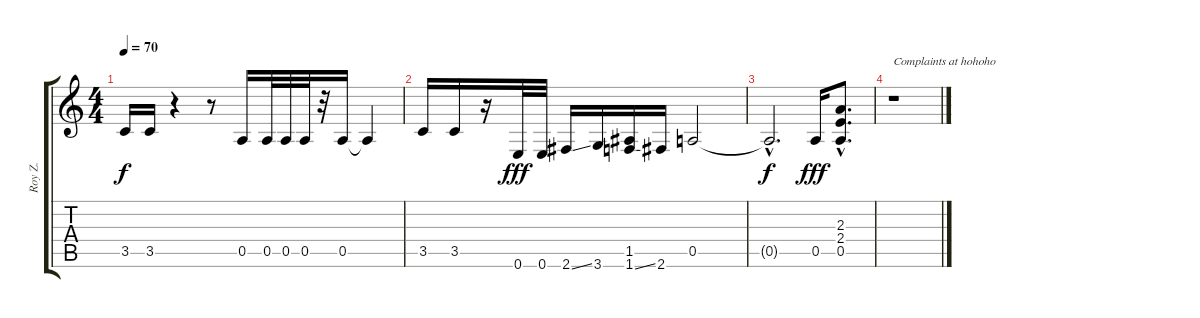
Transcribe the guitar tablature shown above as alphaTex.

\track ("Roy Z." "Roy Z.") {instrument distortionguitar}
\staff {score tabs}
\tuning (E4 B3 G3 D3 A2 E2) {hide}
\ts (4 4)
\tempo 70
\clef g2
\ks c
3.5.16{dy f} 3.5.16 r.4 r.8 0.5.16 0.5.32 0.5.32 0.5.32 r.32 0.5.16 0.5{t}.4 |
3.5.16 3.5.16 r.16 0.6.32{dy fff} 0.6.32 2.6{ss}.16 3.6.16 (1.5 1.6{ss}).16 2.6.16 0.5.2 |
0.5{hac t}.2{d dy f} 0.5.16{dy fff} (2.3{hac} 2.4{hac} 0.5{hac}).8{d} |
r.1{txt "Complaints at hohoho"}
